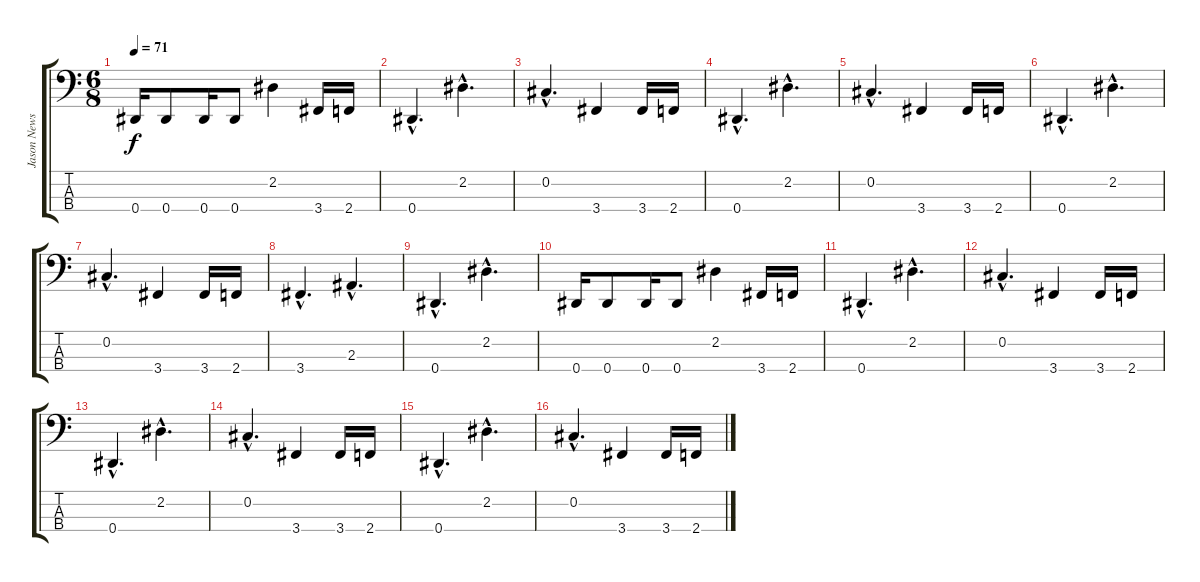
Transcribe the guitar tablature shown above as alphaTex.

\track ("Jason Newsted" "Jason News") {instrument electricbasspick}
\staff {score tabs}
\tuning (Gb2 Db2 Ab1 Eb1) {hide}
\ts (6 8)
\tempo 71
\clef f4
\ks c
0.4.16{dy f} 0.4.8 0.4.16 0.4.8 2.2.4 3.4.16 2.4.16 |
0.4{hac}.4{d} 2.2{hac}.4{d} |
0.2{hac}.4{d} 3.4.4 3.4.16 2.4.16 |
0.4{hac}.4{d} 2.2{hac}.4{d} |
0.2{hac}.4{d} 3.4.4 3.4.16 2.4.16 |
0.4{hac}.4{d} 2.2{hac}.4{d} |
0.2{hac}.4{d} 3.4.4 3.4.16 2.4.16 |
3.4{hac}.4{d} 2.3{hac}.4{d} |
0.4{hac}.4{d} 2.2{hac}.4{d} |
0.4.16 0.4.8 0.4.16 0.4.8 2.2.4 3.4.16 2.4.16 |
0.4{hac}.4{d} 2.2{hac}.4{d} |
0.2{hac}.4{d} 3.4.4 3.4.16 2.4.16 |
0.4{hac}.4{d} 2.2{hac}.4{d} |
0.2{hac}.4{d} 3.4.4 3.4.16 2.4.16 |
0.4{hac}.4{d} 2.2{hac}.4{d} |
0.2{hac}.4{d} 3.4.4 3.4.16 2.4.16
